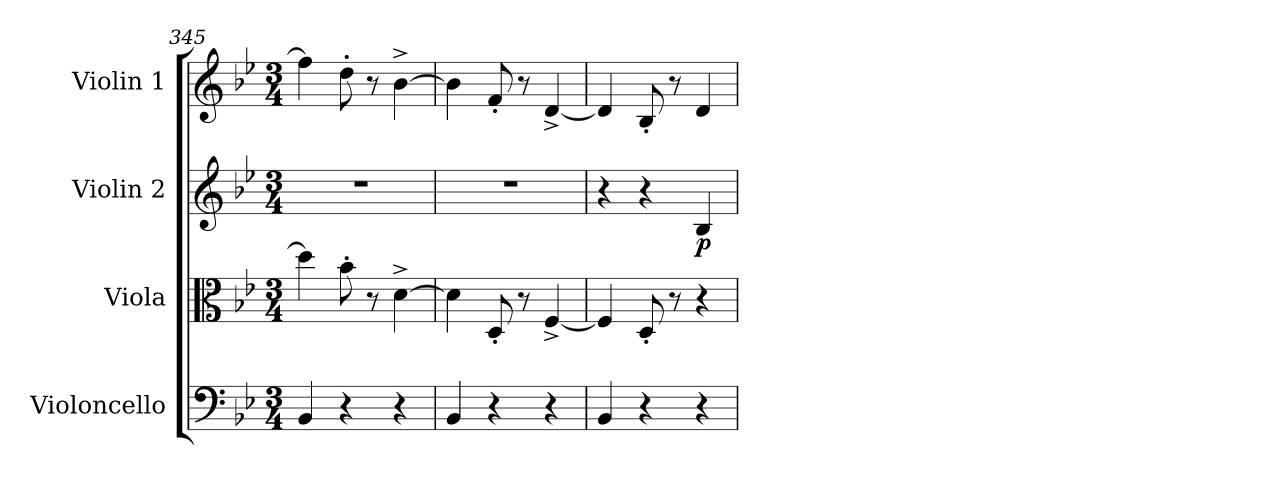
**kern	**kern	**kern	**dynam	**kern
*part4	*part3	*part2	*part2	*part1
*staff4	*staff3	*staff2	*staff2	*staff1
*I"Violoncello	*I"Viola	*I"Violin 2	*	*I"Violin 1
*I'Vc	*I'Vla	*I'Vln	*	*I'Vln
!!LO:LB:g=z
*clefF4	*clefC3	*clefG2	*	*clefG2
*k[b-e-]	*k[b-e-]	*k[b-e-]	*	*k[b-e-]
*M3/4	*M3/4	*M3/4	*	*M3/4
=345	=345	=345	=345	=345
4BB-/	4dd\]	2.r	.	4ff\]
4r	8b-'\	.	.	8dd'\
.	8r	.	.	8r
4r	[4d^\	.	.	[4b-^\
=346	=346	=346	=346	=346
4BB-/	4d\]	2.r	.	4b-\]
4r	8D'/	.	.	8f'/
.	8r	.	.	8r
4r	[4F^/	.	.	[4d^/
=347	=347	=347	=347	=347
4BB-/	4F/]	4r	.	4d/]
4r	8D'/	4r	.	8B-'/
.	8r	.	.	8r
!	!	!	!LO:DY:b	!
4r	4r	4B-/	p	4d/
=	=	=	=	=
*-	*-	*-	*-	*-
